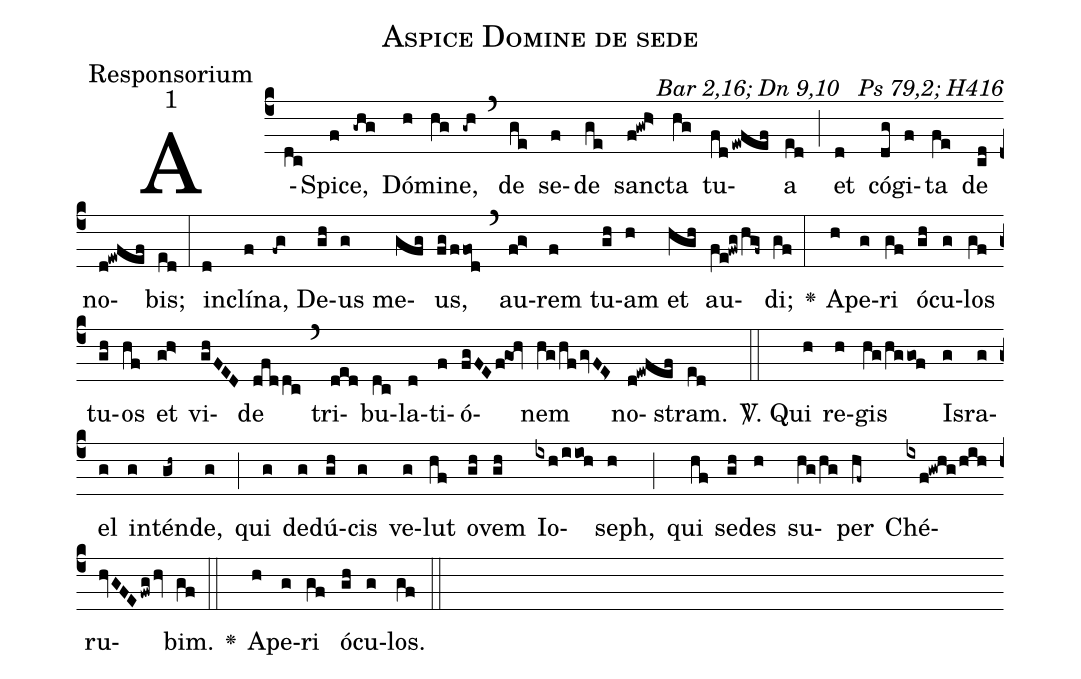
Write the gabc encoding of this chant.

name:Aspice Domine de sede;
office-part:Responsorium;
mode:1;
commentary:Bar 2,16; Dn 9,10 ꝟ Ps 79,2; H416;
%%
(c4)A(dc)Spi(f)ce,(-ghg) Dó(h)mi(hg)ne,(-gh) (`) de(ge) se(f)de(ge) san(f!gwh>)cta(hg) tu(fdewfef)a(ed) (;)
et(d) có(dg)gi(f)ta(fe) de(cd) no(d!ewfef)bis;(ed) (:)
in(d)clí(f)na,(-fg) De(gh)us(g) me(gfg)us,(fg/ffod) (`) au(fg>)rem(f) tu(gh)am(h) et(hgh) au(fe!fwg/hgf~)di;(gf) (:)
<v>\greheightstar</v>()
A(h)pe(g)ri(gf) ó(gh)cu(g)los(gf) tu(gh)os(hf) et(gh>) vi(ghFED)de(dfd/dc) (`) tri(ded)bu(dc)la(d)ti(f)ó(fgFEf!goh)nem(hg/hfgvFE>) no(d!ewfef)stram.(ed) (::)
<sp>V/</sp>.
Qui(h) re(h)gis(hg/hggof) Is(g)ra(g)el(g) in(g)tén(gh~)de,(g) (;)
qui(g) de(g)dú(gh)cis(g) ve(g)lut(hf) o(gh)vem(gh) Io(ixh/iioh)seph,(h) (;)
qui(hf) se(gh)des(h) su(hg/hg)per(hf~) Ché(ixf!gwhg/hih)ru(hvGFEfwghv)bim.(gf) (::)

<v>\greheightstar</v>() A(h)pe(g)ri(gf) ó(gh)cu(g)los.(gf) (::)
